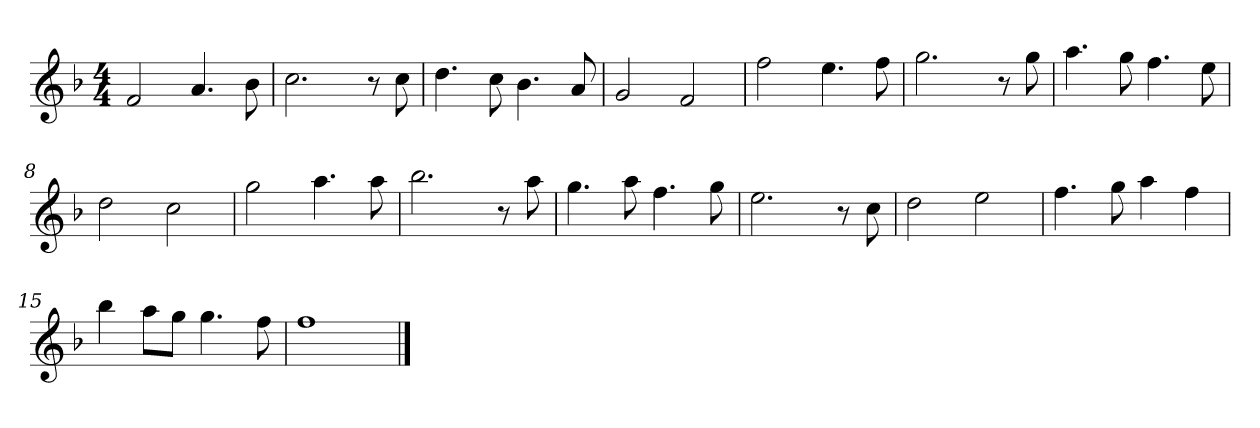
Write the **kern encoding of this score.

**kern
*part1
*staff1
*clefG2
*k[b-]
*G:dor
*M4/4
*MM120
=1
2f
4.a
8b-
=2
2.cc
8r
8cc
=3
4.dd
8cc
4.b-
8a
=4
2g
2f
=5
2ff
4.ee
8ff
=6
2.gg
8r
8gg
=7
4.aa
8gg
4.ff
8ee
=8
2dd
2cc
=9
2gg
4.aa
8aa
=10
2.bb-
8r
8aa
=11
4.gg
8aa
4.ff
8gg
=12
2.ee
8r
8cc
=13
2dd
2ee
=14
4.ff
8gg
4aa
4ff
=15
4bb-
8aa\L
8gg\J
4.gg
8ff
=16
1ff
==
*-
